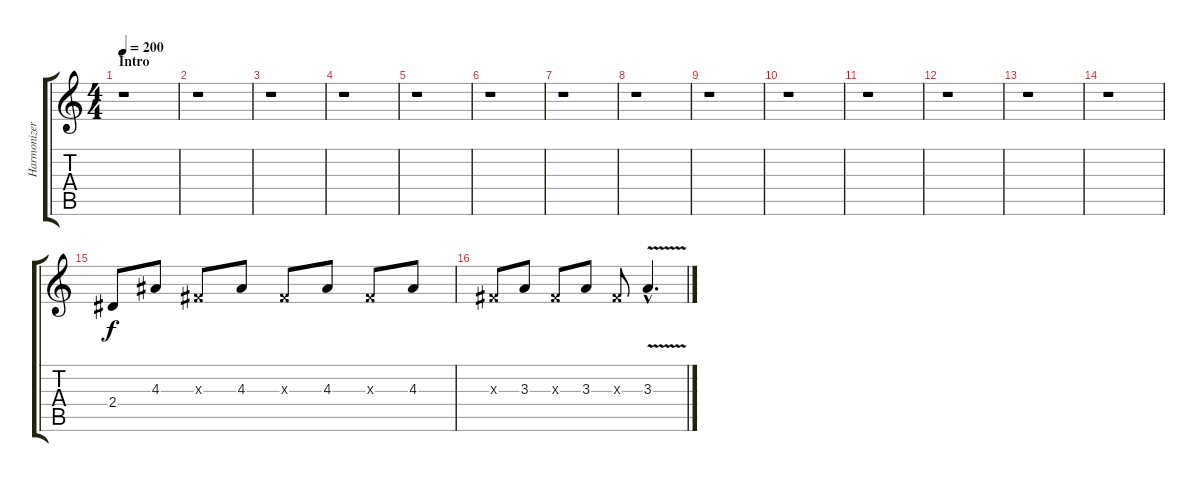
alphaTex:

\track ("Harmonizer for Lead" "Harmonizer") {instrument overdrivenguitar}
\staff {score tabs}
\tuning (Eb4 Bb3 Gb3 Db3 Ab2 Eb2) {hide}
\ts (4 4)
\section ("" "Intro")
\tempo 200
\clef g2
\ks c
r.1{dy f instrument overdrivenguitar} |
r.1 |
r.1 |
r.1 |
r.1 |
r.1 |
r.1 |
r.1 |
r.1 |
r.1 |
r.1 |
r.1 |
r.1 |
r.1 |
2.4.8 4.3.8 0.3{x}.8 4.3.8 0.3{x}.8 4.3.8 0.3{x}.8 4.3.8 |
0.3{x}.8 3.3.8 0.3{x}.8 3.3.8 0.3{x}.8 3.3{v hac}.4{d}
